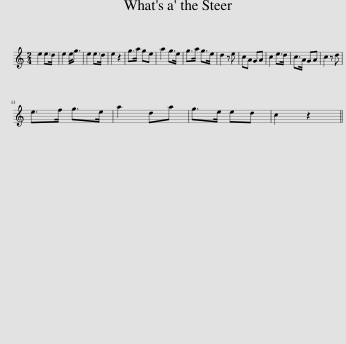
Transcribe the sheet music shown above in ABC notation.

X:1
L:1/8
M:2/4
I:linebreak $
K:C
V:1 treble
V:1
 e2 e>d | e2 e<g | e2 e>d | e2 z2 | g>a ge | %5
 a2 g>e | g>a g>e | d2 z e | cA GA | c2 e>d | %10
 c>A GA | c2 z d |$ e>f g>e | a2 da | g>e ed | %15
 c2 z2 || %16
